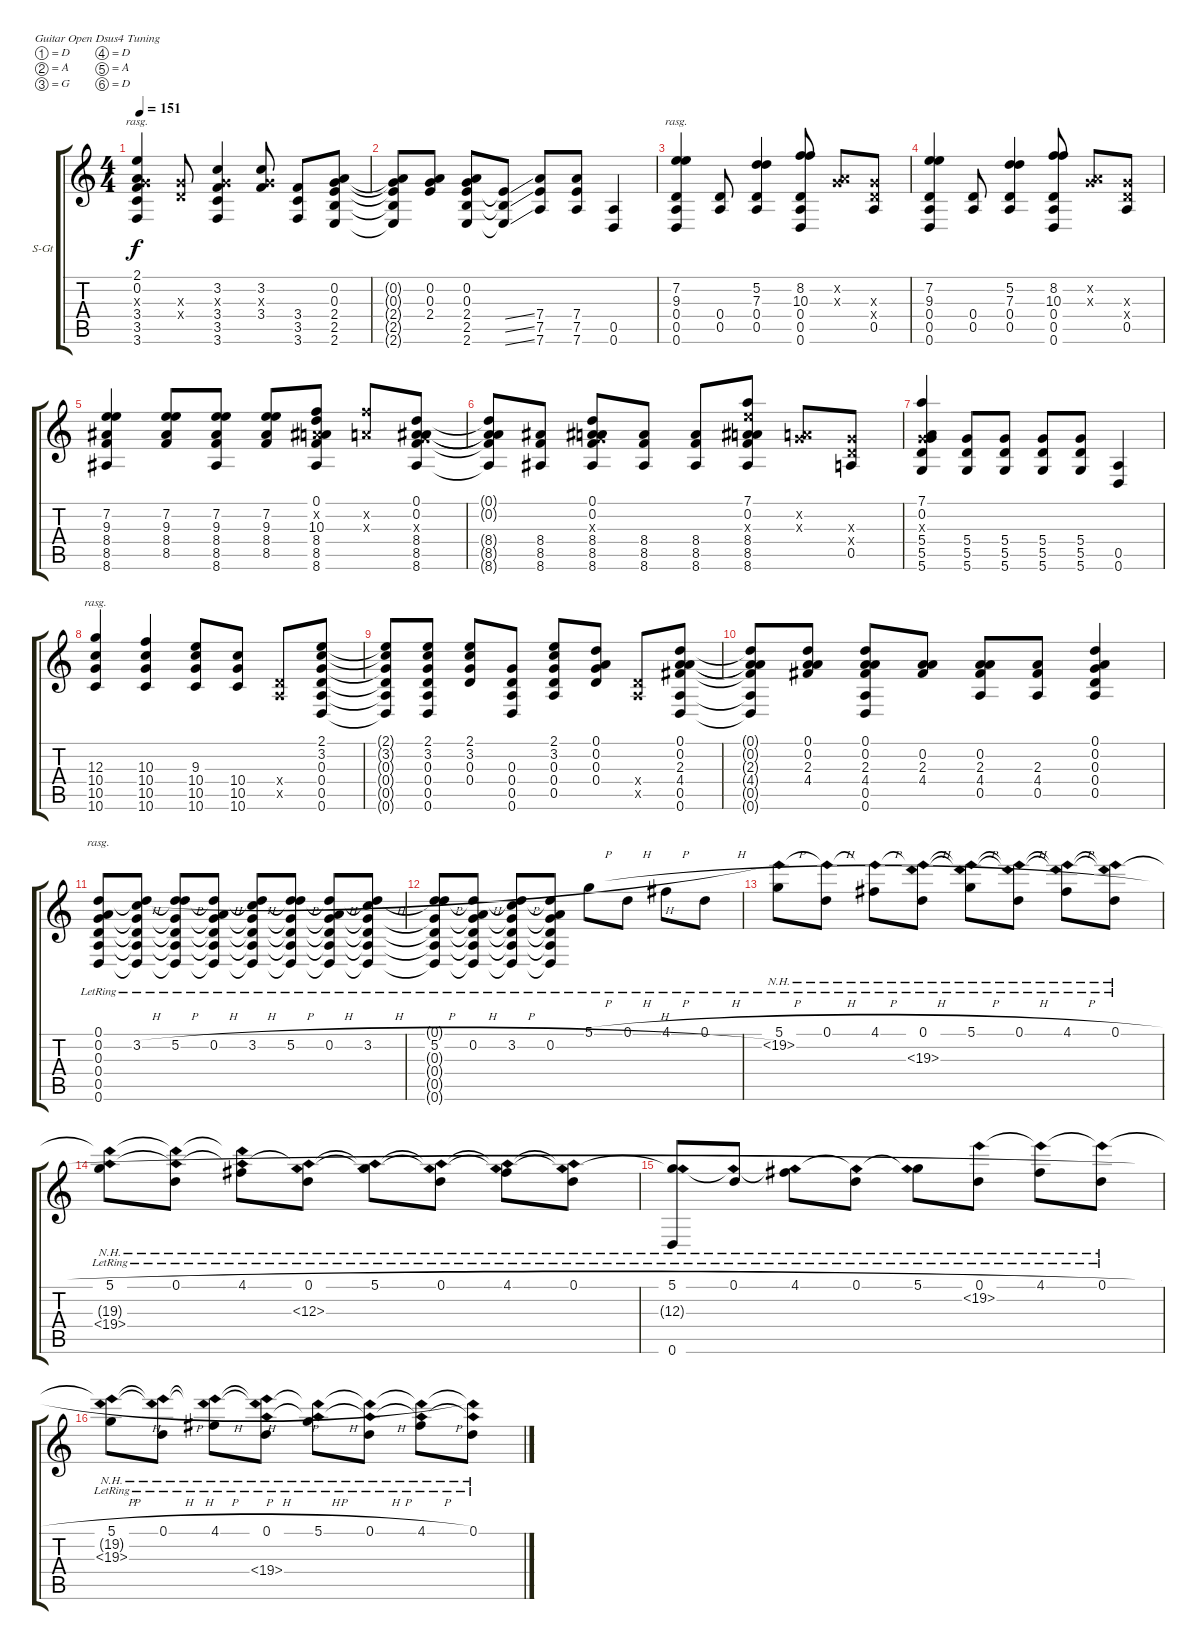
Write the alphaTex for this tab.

\defaultSystemsLayout 4
\bracketExtendMode groupsimilarinstruments
\firstSystemTrackNameOrientation horizontal
\otherSystemsTrackNameOrientation horizontal
\track ("Steel Guitar" "S-Gt") {instrument acousticguitarsteel}
\staff {score tabs}
\tuning (D4 A3 G3 D3 A2 D2)
\ts (4 4)
\tempo 151
\clef g2
\ks c
(2.1 0.2 0.3{x} 3.4 3.5 3.6).4{rasg amianapaest dy f} (0.3{x} 0.4{x}).8 (3.2 0.3{x} 3.4 3.5 3.6).4 (3.2 0.3{x} 3.4).8 (3.4 3.5 3.6).8 (0.2 0.3 2.4 2.5 2.6).8 |
(0.2{t} 0.3{t} 2.4{t} 2.5{t} 2.6{t}).8 (0.2 0.3 2.4).8 (0.2 0.3 2.4 2.5 2.6).8 (2.4{ss t} 2.5{ss t} 2.6{ss t}).8 (7.4 7.5 7.6).8 (7.4 7.5 7.6).8 (0.5 0.6).4 |
(7.2 9.3 0.4 0.5 0.6).4{rasg amianapaest} (0.4 0.5).8 (5.2 7.3 0.4 0.5).4 (8.2 10.3 0.4 0.5 0.6).8 (0.2{x} 0.3{x}).8 (0.3{x} 0.4{x} 0.5).8 |
(7.2 9.3 0.4 0.5 0.6).4 (0.4 0.5).8 (5.2 7.3 0.4 0.5).4 (8.2 10.3 0.4 0.5 0.6).8 (0.2{x} 0.3{x}).8 (0.3{x} 0.4{x} 0.5).8 |
(7.2 9.3 8.4 8.5 8.6).4 (7.2 9.3 8.4 8.5).8 (7.2 9.3 8.4 8.5 8.6).8 (7.2 9.3 8.4 8.5).8 (0.1 0.2{x} 10.3 8.4 8.5 8.6).8 (0.2{x} 10.3{x}).8 (0.1 0.2 0.3{x} 8.4 8.5 8.6).8 |
(0.1{t} 0.2{t} 8.4{t} 8.5{t} 8.6{t}).8 (8.4 8.5 8.6).8 (0.1 0.2 0.3{x} 8.4 8.5 8.6).8 (8.4 8.5 8.6).8 (8.4 8.5 8.6).8 (7.1 0.2 9.3{x} 8.4 8.5 8.6).8 (0.2{x} 0.3{x}).8 (0.3{x} 0.4{x} 0.5).8 |
(7.1 0.2 0.3{x} 5.4 5.5 5.6).4 (5.4 5.5 5.6).8 (5.4 5.5 5.6).8 (5.4 5.5 5.6).8 (5.4 5.5 5.6).8 (0.5 0.6).4 |
(12.3 10.4 10.5 10.6).4{rasg amianapaest} (10.3 10.4 10.5 10.6).4 (9.3 10.4 10.5 10.6).8 (10.4 10.5 10.6).8 (0.4{x} 0.5{x}).8 (2.1 3.2 0.3 0.4 0.5 0.6).8 |
(2.1{t} 3.2{t} 0.3{t} 0.4{t} 0.5{t} 0.6{t}).8 (2.1 3.2 0.3 0.4 0.5 0.6).8 (2.1 3.2 0.3 0.4).8 (0.3 0.4 0.5 0.6).8 (2.1 3.2 0.3 0.4 0.5).8 (0.1 0.2 0.3 0.4).8 (0.4{x} 0.5{x}).8 (0.1 0.2 2.3 4.4 0.5 0.6).8 |
(0.1{t} 0.2{t} 2.3{t} 4.4{t} 0.5{t} 0.6{t}).8 (0.1 0.2 2.3 4.4).8 (0.1 0.2 2.3 4.4 0.5 0.6).8 (0.2 2.3 4.4).8 (0.2 2.3 4.4 0.5).8 (2.3 4.4 0.5).8 (0.1 0.2 0.3 0.4 0.5).4 |
(0.1{lr} 0.2{lr} 0.3{lr} 0.4{lr} 0.5{lr} 0.6{lr}).8{rasg amianapaest} (3.2{h lr} 0.1{lr t} 0.3{lr t} 0.4{lr t} 0.5{lr t} 0.6{lr t}).8 (5.2{h lr} 0.1{lr t} 0.3{lr t} 0.4{lr t} 0.5{lr t} 0.6{lr t}).8 (0.2{h lr} 0.1{lr t} 0.3{lr t} 0.4{lr t} 0.5{lr t} 0.6{lr t}).8 (3.2{h lr} 0.1{lr t} 0.3{lr t} 0.4{lr t} 0.5{lr t} 0.6{lr t}).8 (5.2{h lr} 0.1{lr t} 0.3{lr t} 0.4{lr t} 0.5{lr t} 0.6{lr t}).8 (0.2{h lr} 0.1{lr t} 0.3{lr t} 0.4{lr t} 0.5{lr t} 0.6{lr t}).8 (3.2{h lr} 0.1{lr t} 0.3{lr t} 0.4{lr t} 0.5{lr t} 0.6{lr t}).8 |
(5.2{h lr} 0.1{lr t} 0.3{lr t} 0.4{lr t} 0.5{lr t} 0.6{lr t}).8 (0.2{h lr} 0.1{lr t} 0.3{lr t} 0.4{lr t} 0.5{lr t} 0.6{lr t}).8 (3.2{h lr} 0.1{lr t} 0.3{lr t} 0.4{lr t} 0.5{lr t} 0.6{lr t}).8 (0.1{lr t} 0.2{h lr} 0.3{lr t} 0.4{lr t} 0.5{lr t} 0.6{lr t}).8 5.1{h lr}.8 0.1{h lr}.8 4.1{h lr}.8 0.1{h lr}.8 |
(5.1{h lr} 19.2{nh lr}).8 (0.1{h lr} 19.2{nh lr t}).8 (4.1{h lr} 19.2{nh lr t}).8 (0.1{h lr} 19.3{nh lr} 19.2{nh lr t}).8 (5.1{h lr} 19.2{nh lr t} 19.3{nh lr t}).8 (0.1{h lr} 19.2{nh lr t} 19.3{nh lr t}).8 (4.1{h lr} 19.2{nh lr t} 19.3{nh lr t}).8 (0.1{h lr} 19.2{nh lr t} 19.3{nh lr t}).8 |
(5.1{h lr} 19.4{nh lr} 19.3{nh lr t}).8 (0.1{h lr} 19.3{nh lr t} 19.4{nh lr t}).8 (4.1{h lr} 19.3{nh lr t} 19.4{nh lr t}).8 (0.1{h lr} 12.3{nh lr} 19.4{nh lr t}).8 (5.1{h lr} 19.4{nh lr t} 12.3{nh lr t}).8 (0.1{h lr} 19.4{nh lr t} 12.3{nh lr t}).8 (4.1{h lr} 19.4{nh lr t} 12.3{nh lr t}).8 (0.1{h lr} 19.4{nh lr t} 12.3{nh lr t}).8 |
(5.1{h lr} 0.6{lr} 12.3{nh lr t}).8 (0.1{h lr} 12.3{nh lr t}).8 (4.1{h lr} 12.3{nh lr t}).8 (0.1{h lr} 12.3{nh lr t}).8 (5.1{h lr} 12.3{nh lr t}).8 (0.1{h lr} 19.2{nh lr}).8 (4.1{h lr} 19.2{nh lr t}).8 (0.1{h lr} 19.2{nh lr t}).8 |
(5.1{h lr} 19.3{nh lr} 19.2{nh lr t}).8 (0.1{h lr} 19.2{nh lr t} 19.3{nh lr t}).8 (4.1{h lr} 19.2{nh lr t} 19.3{nh lr t}).8 (0.1{h lr} 19.2{nh lr t} 19.4{nh lr} 19.3{nh lr t}).8 (5.1{h lr} 19.3{nh lr t} 19.4{nh lr t}).8 (0.1{h lr} 19.3{nh lr t} 19.4{nh lr t}).8 (4.1{h lr} 19.3{nh lr t} 19.4{nh lr t}).8 (0.1{h lr} 19.3{nh lr t} 19.4{nh lr t}).8
